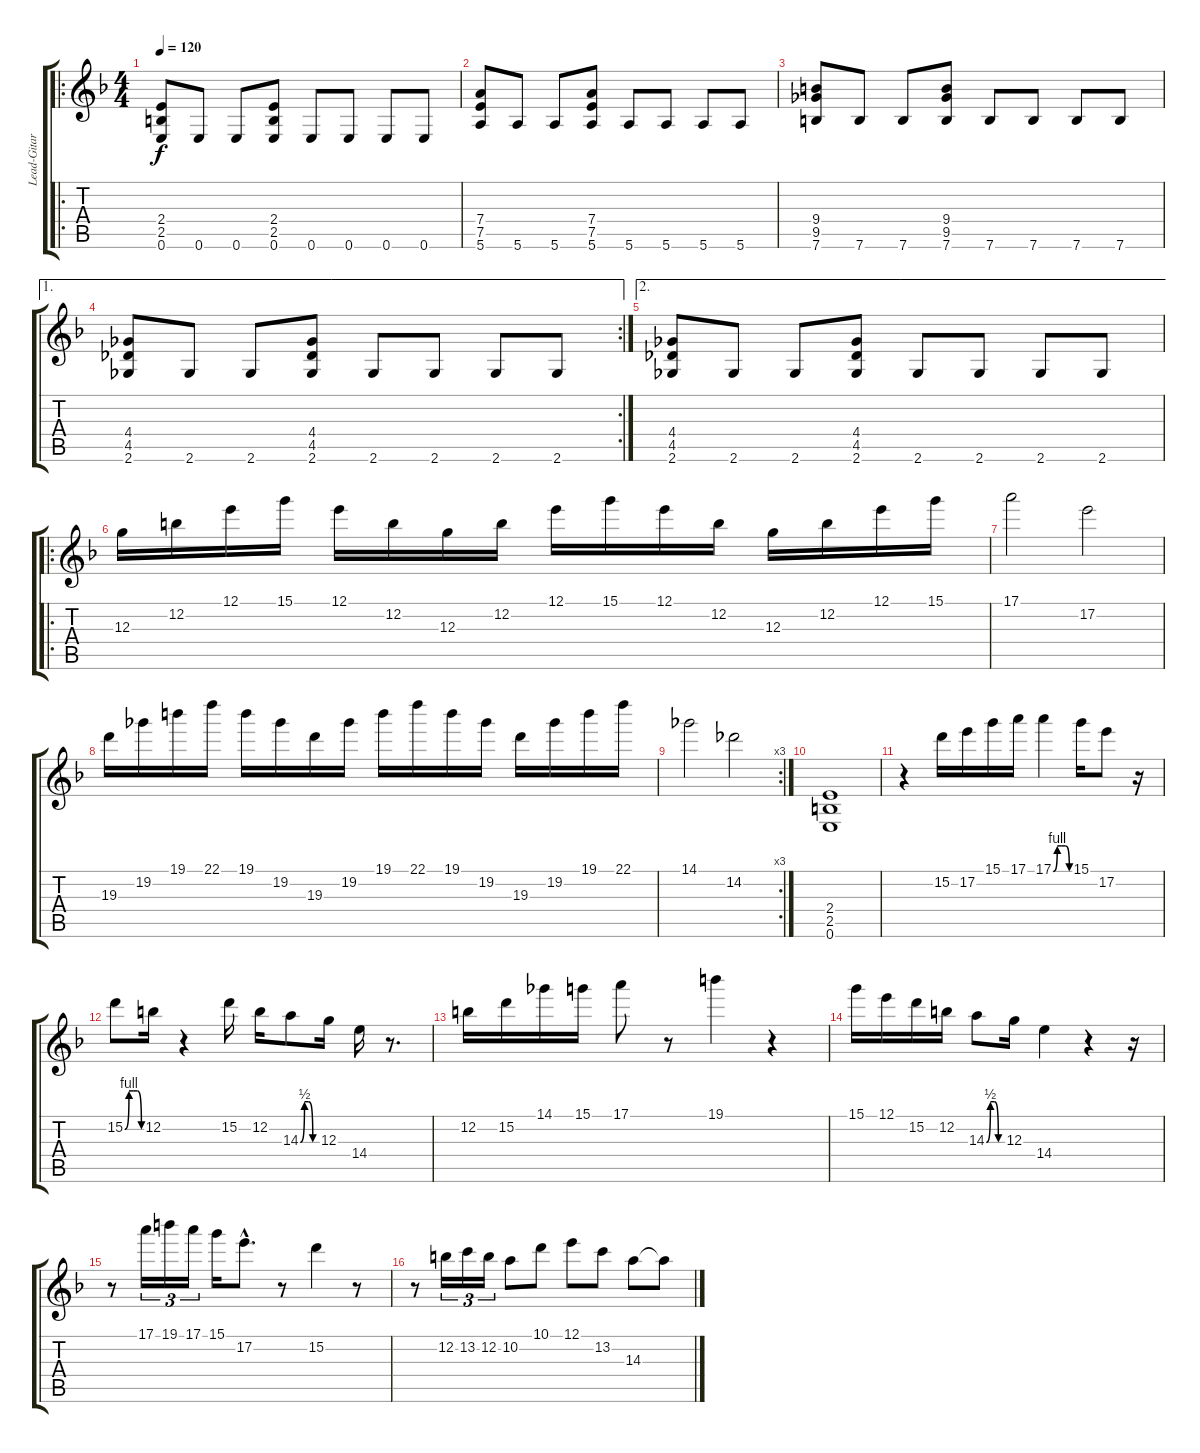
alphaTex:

\track ("Lead-Gitarre" "Lead-Gitar") {instrument distortionguitar}
\staff {score tabs}
\tuning (E4 B3 G3 D3 A2 E2) {hide}
\ro
\ts (4 4)
\tempo 120
\clef g2
\ks f
(2.4 2.5 0.6).8{dy f} 0.6.8 0.6.8 (2.4 2.5 0.6).8 0.6.8 0.6.8 0.6.8 0.6.8 |
(7.4 7.5 5.6).8 5.6.8 5.6.8 (7.4 7.5 5.6).8 5.6.8 5.6.8 5.6.8 5.6.8 |
(9.4 9.5 7.6).8 7.6.8 7.6.8 (9.4 9.5 7.6).8 7.6.8 7.6.8 7.6.8 7.6.8 |
\ae 1
\rc 2
(4.4 4.5 2.6).8 2.6.8 2.6.8 (4.4 4.5 2.6).8 2.6.8 2.6.8 2.6.8 2.6.8 |
\ae 2
(4.4 4.5 2.6).8 2.6.8 2.6.8 (4.4 4.5 2.6).8 2.6.8 2.6.8 2.6.8 2.6.8 |
\ro
12.3.16 12.2.16 12.1.16 15.1.16 12.1.16 12.2.16 12.3.16 12.2.16 12.1.16 15.1.16 12.1.16 12.2.16 12.3.16 12.2.16 12.1.16 15.1.16 |
17.1.2 17.2.2 |
19.3.16 19.2.16 19.1.16 22.1.16 19.1.16 19.2.16 19.3.16 19.2.16 19.1.16 22.1.16 19.1.16 19.2.16 19.3.16 19.2.16 19.1.16 22.1.16 |
\rc 3
14.1.2 14.2.2 |
(2.4 2.5 0.6).1 |
r.4 15.2.16 17.2.16 15.1.16 17.1.16 17.1{be (custom 0 0 15 4 30 4 45 4 60 0)}.4 15.1.16 17.2.8 r.16 |
15.2{be (custom 0 0 15 4 30 4 45 4 60 0)}.8 12.2.16 r.4 15.2.16 12.2.16 14.3{be (custom 0 0 15 2 30 2 45 0 60 0)}.8 12.3.16 14.4.16 r.8{d} |
12.2.16 15.2.16 14.1.16 15.1.16 17.1.8 r.8 19.1.4 r.4 |
15.1.16 12.1.16 15.2.16 12.2.16 14.3{be (custom 0 0 15 2 30 2 45 0 60 0)}.8 12.3.16 14.4.4 r.4 r.16 |
r.8 17.1.16{tu (3 2)} 19.1.16{tu (3 2)} 17.1.16{tu (3 2)} 15.1.16 17.2{hac}.8{d} r.8 15.2.4 r.8 |
r.8 12.2.16{tu (3 2)} 13.2.16{tu (3 2)} 12.2.16{tu (3 2)} 10.2.8 10.1.8 12.1.8 13.2.8 14.3.8 14.3{t}.8
